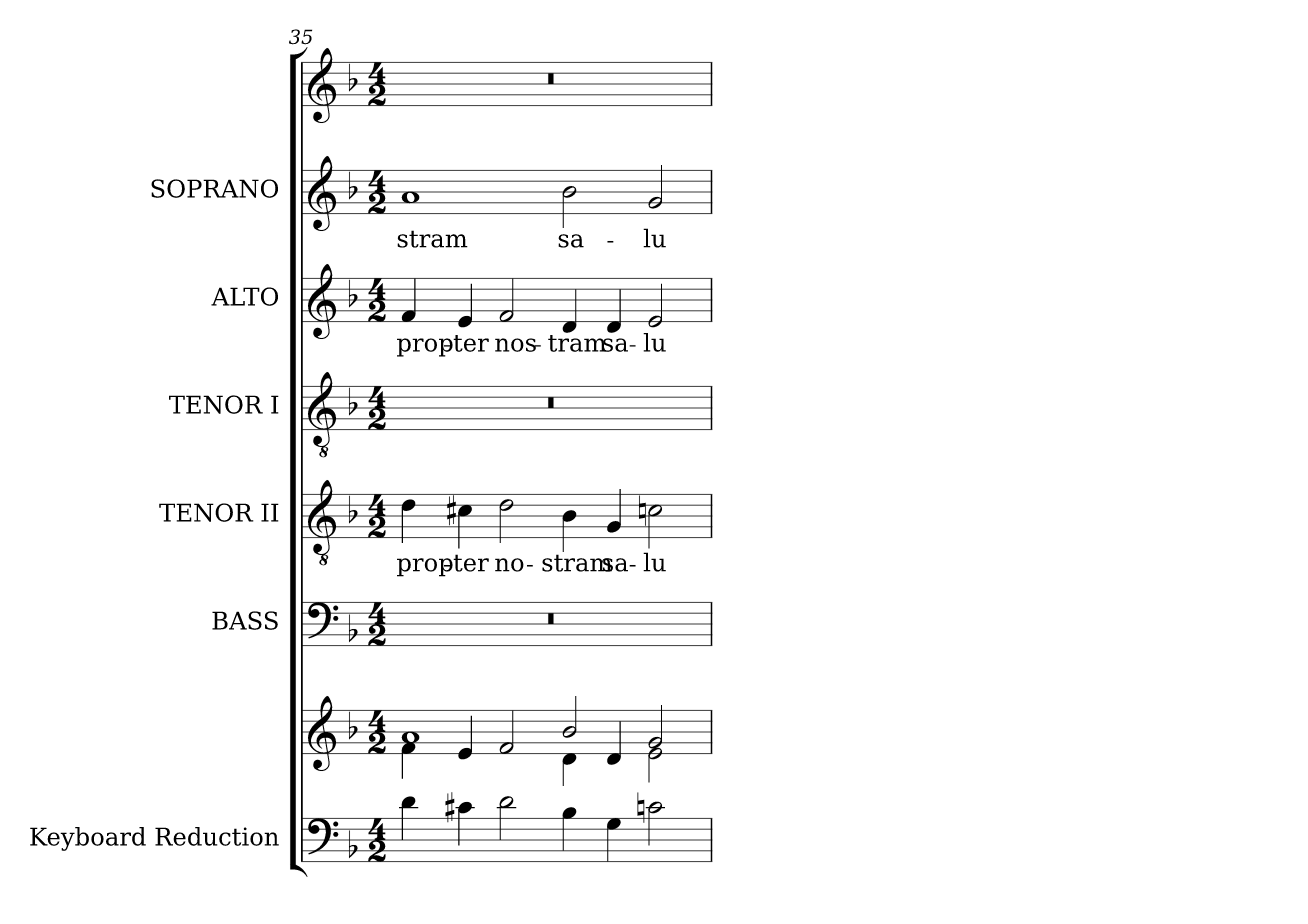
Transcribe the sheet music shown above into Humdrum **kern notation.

**kern	**kern	**kern	**kern	**text	**kern	**kern	**text	**kern	**text	**kern
*part7	*part7	*part6	*part5	*part5	*part4	*part3	*part3	*part2	*part2	*part1
*staff8	*staff7	*staff6	*staff5	*staff5	*staff4	*staff3	*staff3	*staff2	*staff2	*staff1
*I"Keyboard Reduction	*	*I"BASS	*I"TENOR II	*	*I"TENOR I	*I"ALTO	*	*I"SOPRANO	*	*
*I'Reduc.	*	*I'B.	*I'T. II	*	*I'T. I	*I'A.	*	*I'S.	*	*
*clefF4	*clefG2	*clefF4	*clefGv2	*	*clefGv2	*clefG2	*	*clefG2	*	*clefG2
*	*	*	*ITrd7c12	*	*ITrd7c12	*	*	*	*	*
*k[b-]	*k[b-]	*k[b-]	*k[b-]	*	*k[b-]	*k[b-]	*	*k[b-]	*	*k[b-]
*F:	*F:	*F:	*F:	*	*F:	*F:	*	*F:	*	*F:
*M4/2	*M4/2	*M4/2	*M4/2	*	*M4/2	*M4/2	*	*M4/2	*	*M4/2
=35	=35	=35	=35	=35	=35	=35	=35	=35	=35	=35
*	*^	*	*	*	*	*	*	*	*	*
!	!	!	!LO:N:vis=1	!	!	!	!	!	!	!	!
!	!	!	!	!	!LO:LY:b:color=#000000	!LO:N:vis=1	!	!	!	!	!
!	!	!	!	!	!	!	!	!LO:LY:b:color=#000000	!	!	!
!	!	!	!	!	!	!	!	!	!	!LO:LY:b:color=#000000	!LO:N:vis=1
4di\	1ai	4fi\	0r	4Di\	prop-	0r	4fi/	prop-	1ai	-stram	0r
!	!	!	!	!	!LO:LY:b:color=#000000	!	!	!	!	!	!
!	!	!	!	!	!	!	!	!LO:LY:b:color=#000000	!	!	!
4c#Xi\	.	4ei/	.	4C#Xi\	-ter	.	4ei/	-ter	.	.	.
!	!	!	!	!	!LO:LY:b:color=#000000	!	!	!	!	!	!
!	!	!	!	!	!	!	!	!LO:LY:b:color=#000000	!	!	!
2di\	.	2fi/	.	2Di\	no-	.	2fi/	nos-	.	.	.
!	!	!	!	!	!LO:LY:b:color=#000000	!	!	!	!	!	!
!	!	!	!	!	!	!	!	!LO:LY:b:color=#000000	!	!	!
!	!	!	!	!	!	!	!	!	!	!LO:LY:b:color=#000000	!
4B-i\	2b-i/	4di\	.	4BB-i\	-stram	.	4di/	-tram	2b-i\	sa-	.
!	!	!	!	!	!LO:LY:b:color=#000000	!	!	!	!	!	!
!	!	!	!	!	!	!	!	!LO:LY:b:color=#000000	!	!	!
4Gi\	.	4di/	.	4GGi/	sa-	.	4di/	sa-	.	.	.
!	!	!	!	!	!LO:LY:b:color=#000000	!	!	!	!	!	!
!	!	!	!	!	!	!	!	!LO:LY:b:color=#000000	!	!	!
!	!	!	!	!	!	!	!	!	!	!LO:LY:b:color=#000000	!
2cni\	2gi/	2ei\	.	2Cni\	-lu-	.	2ei/	-lu-	2gi/	-lu-	.
*	*v	*v	*	*	*	*	*	*	*	*	*
=	=	=	=	=	=	=	=	=	=	=
*-	*-	*-	*-	*-	*-	*-	*-	*-	*-	*-
